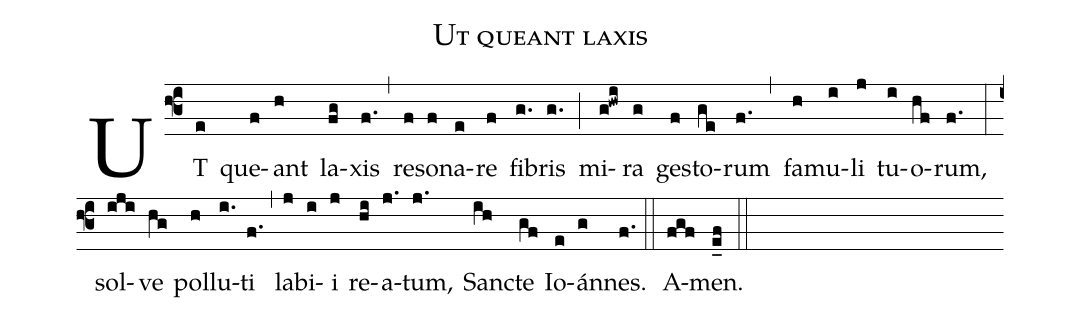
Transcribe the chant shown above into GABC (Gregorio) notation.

name:Ut queant laxis;
%%
(f3) UT(e) que(f)ant(h) la(fg)xis(f.) (,) re(f)so(f)na(e)re(f) fi(g.)bris(g.) (;) mi(g!hwi)ra(g) ges(f)to(ge)rum(f.) (,) fa(h)mu(i)li(j) tu(i)o(hf)rum,(f.) (:) sol(iji)ve(hg) pol(h)lu(i.)ti(f.) (,) la(j)bi(i)i(j) re(hi)a(j.)tum,(j.) San(ih)cte(gf) Io(e)án(g)nes.(f.) (::) A(fgf)men.(e_f) (::)
